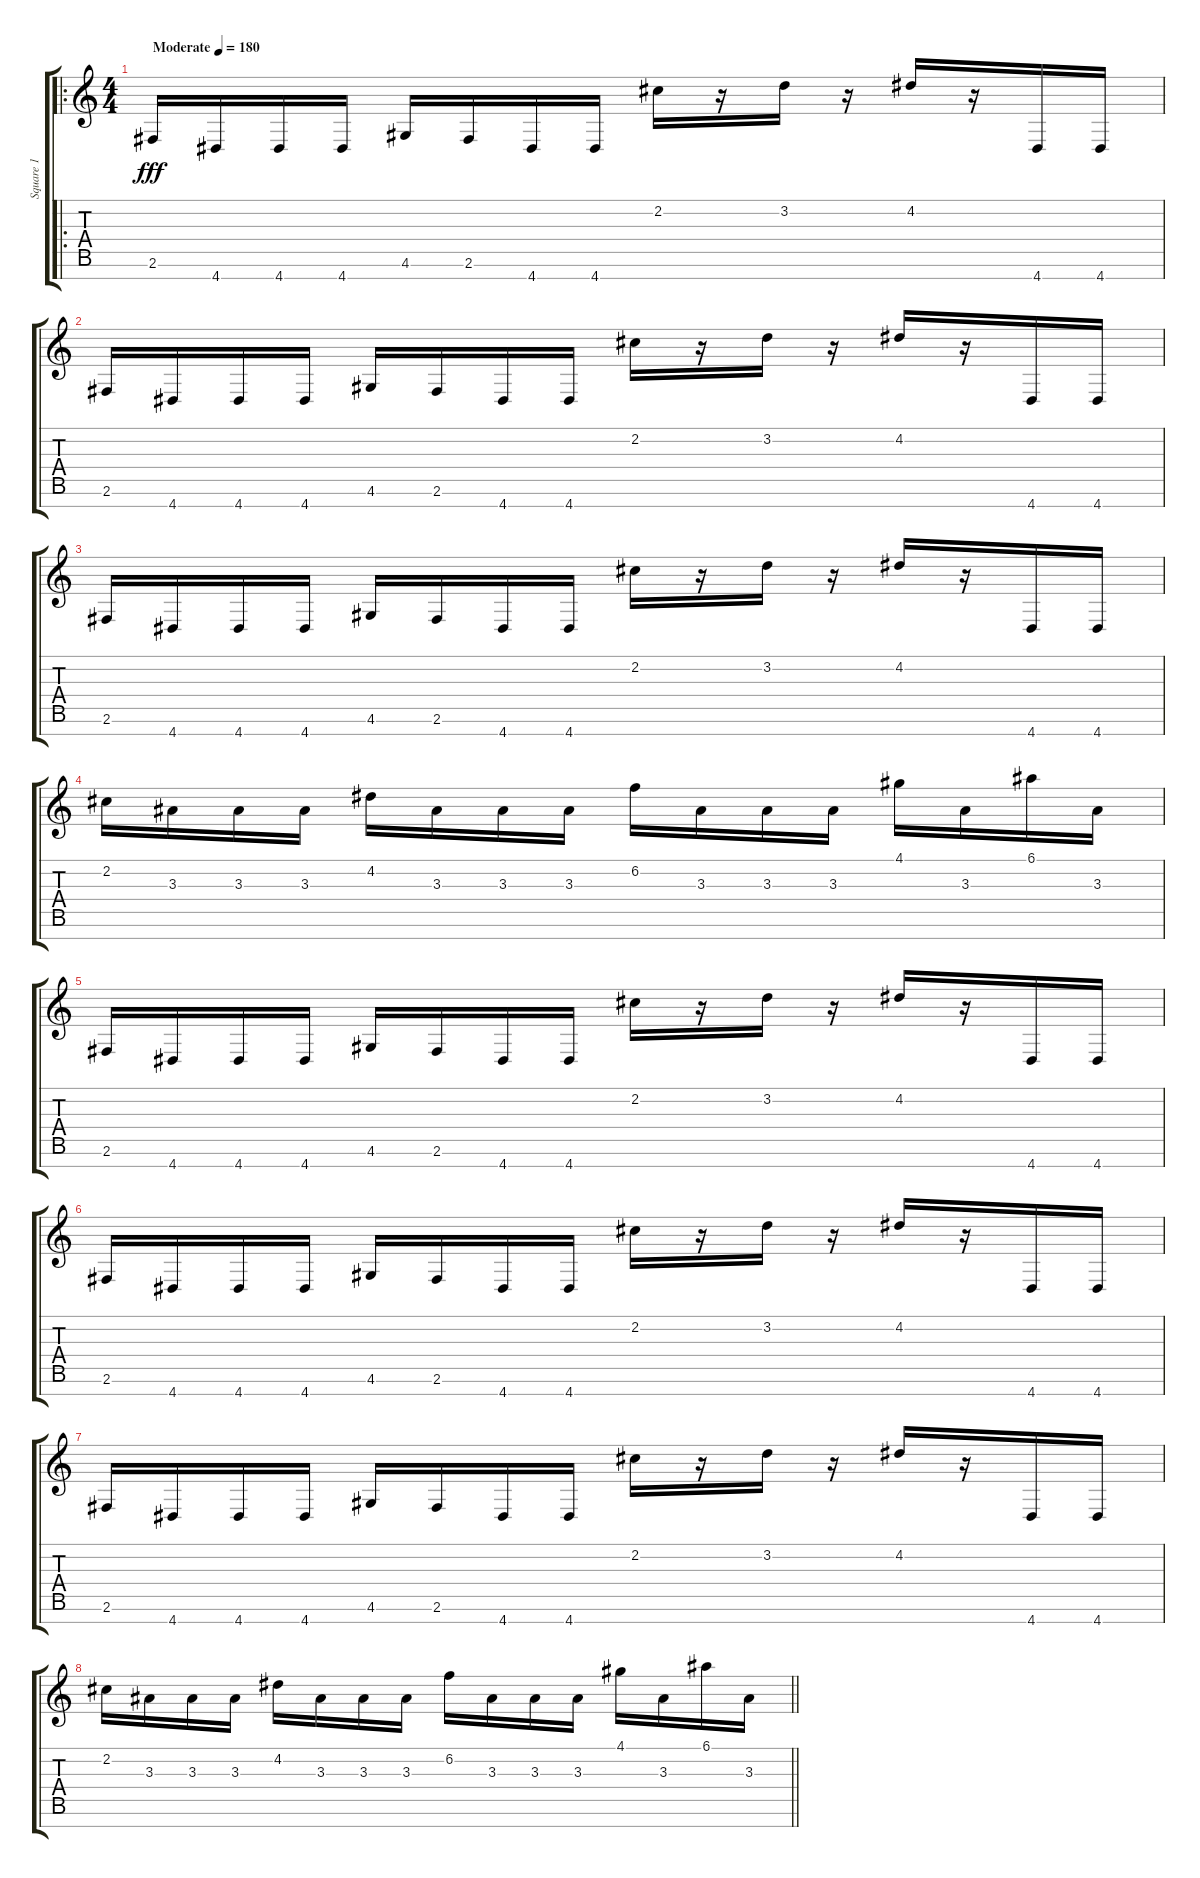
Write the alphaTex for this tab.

\track ("Square 1" "Square 1") {instrument electricguitarjazz}
\staff {score tabs}
\tuning (E4 B3 G3 D3 A2 E2 B1) {hide}
\ro
\ts (4 4)
\tempo (180 "Moderate")
\clef g2
\ks c
2.6.16{dy fff instrument electricguitarjazz} 4.7.16 4.7.16 4.7.16 4.6.16 2.6.16 4.7.16 4.7.16 2.2.16 r.16 3.2.16 r.16 4.2.16 r.16 4.7.16 4.7.16 |
2.6.16 4.7.16 4.7.16 4.7.16 4.6.16 2.6.16 4.7.16 4.7.16 2.2.16 r.16 3.2.16 r.16 4.2.16 r.16 4.7.16 4.7.16 |
2.6.16 4.7.16 4.7.16 4.7.16 4.6.16 2.6.16 4.7.16 4.7.16 2.2.16 r.16 3.2.16 r.16 4.2.16 r.16 4.7.16 4.7.16 |
2.2.16 3.3.16 3.3.16 3.3.16 4.2.16 3.3.16 3.3.16 3.3.16 6.2.16 3.3.16 3.3.16 3.3.16 4.1.16 3.3.16 6.1.16 3.3.16 |
2.6.16 4.7.16 4.7.16 4.7.16 4.6.16 2.6.16 4.7.16 4.7.16 2.2.16 r.16 3.2.16 r.16 4.2.16 r.16 4.7.16 4.7.16 |
2.6.16 4.7.16 4.7.16 4.7.16 4.6.16 2.6.16 4.7.16 4.7.16 2.2.16 r.16 3.2.16 r.16 4.2.16 r.16 4.7.16 4.7.16 |
2.6.16 4.7.16 4.7.16 4.7.16 4.6.16 2.6.16 4.7.16 4.7.16 2.2.16 r.16 3.2.16 r.16 4.2.16 r.16 4.7.16 4.7.16 |
\barLineRight lightlight
2.2.16 3.3.16 3.3.16 3.3.16 4.2.16 3.3.16 3.3.16 3.3.16 6.2.16 3.3.16 3.3.16 3.3.16 4.1.16 3.3.16 6.1.16 3.3.16
